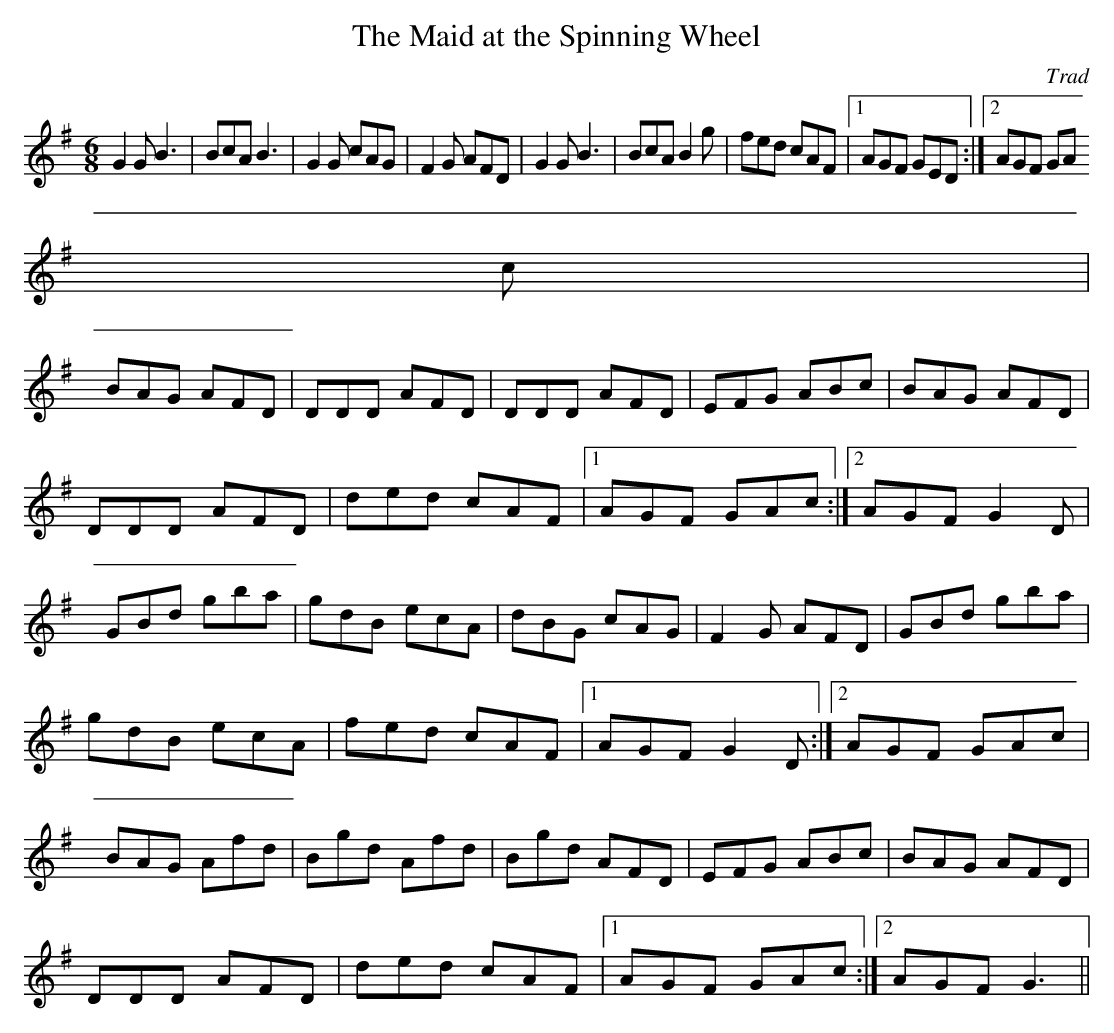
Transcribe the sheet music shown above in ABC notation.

X:1
T:The Maid at the Spinning Wheel
C:Trad
M:6/8
K:G
L:1/8
G2G B3|BcA B3|G2G cAG|F2G AFD|G2G B3|BcA B2g|fed cAF|1 AGF GED:|2 AGF GA
c|
BAG AFD|DDD AFD|DDD AFD|EFG ABc|BAG AFD|
DDD AFD|ded cAF|1 AGF GAc:|2 AGF G2D|
GBd gba|gdB ecA|dBG cAG|F2G AFD|GBd gba|
gdB ecA|fed cAF|1 AGF G2D:|2 AGF GAc|
BAG Afd|Bgd Afd|Bgd AFD|EFG ABc|BAG AFD|
DDD AFD|ded cAF|1 AGF GAc:|2 AGF G3 ||
